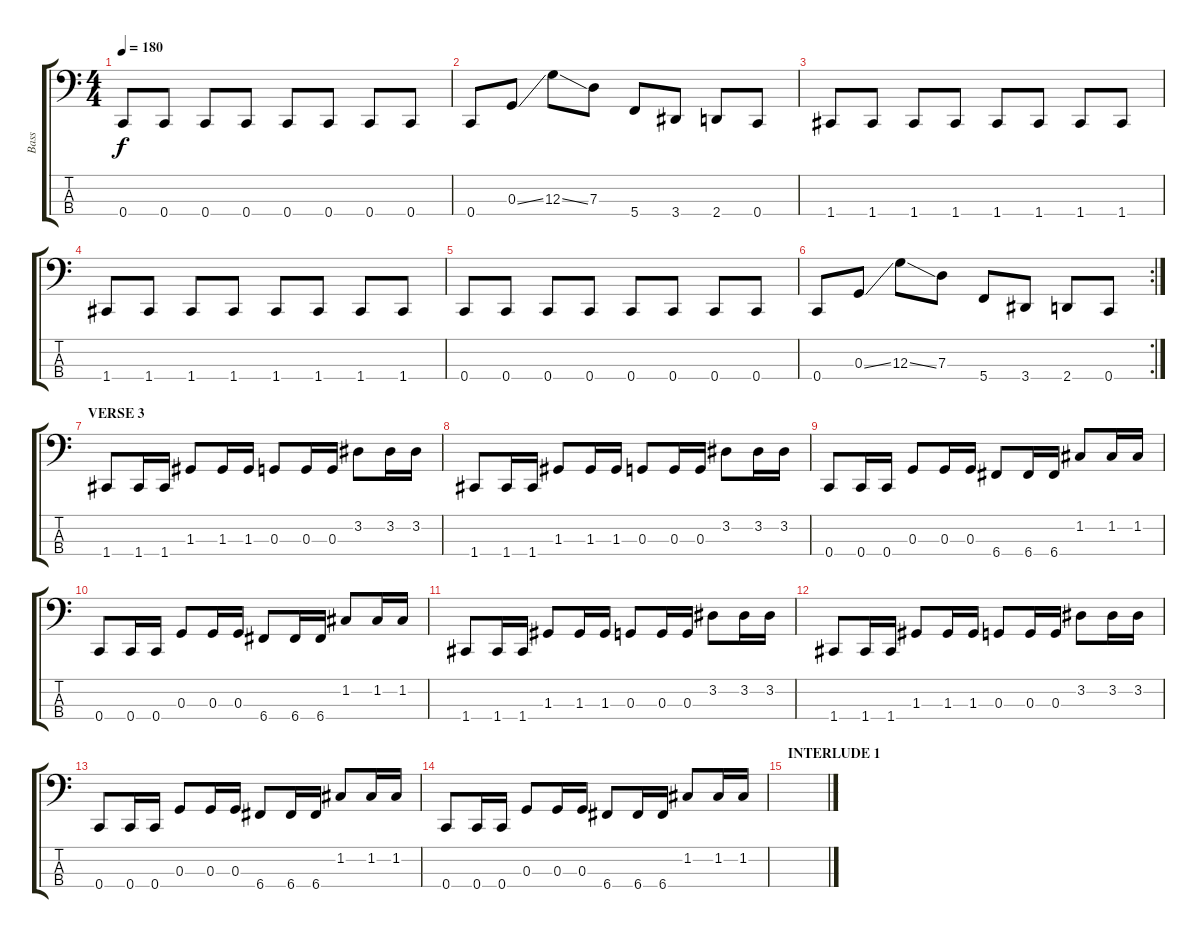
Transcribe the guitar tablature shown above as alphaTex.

\track ("Bass" "Bass") {instrument electricbasspick}
\staff {score tabs}
\tuning (F2 C2 G1 C1) {hide}
\ts (4 4)
\tempo 180
\clef f4
\ks c
0.4.8{dy f} 0.4.8 0.4.8 0.4.8 0.4.8 0.4.8 0.4.8 0.4.8 |
0.4.8 0.3{ss}.8{instrument slapbass1} 12.3{ss}.8 7.3.8 5.4.8{instrument electricbasspick} 3.4.8 2.4.8 0.4.8 |
1.4.8 1.4.8 1.4.8 1.4.8 1.4.8 1.4.8 1.4.8 1.4.8 |
1.4.8 1.4.8 1.4.8 1.4.8 1.4.8 1.4.8 1.4.8 1.4.8 |
0.4.8 0.4.8 0.4.8 0.4.8 0.4.8 0.4.8 0.4.8 0.4.8 |
\rc 2
0.4.8 0.3{ss}.8{instrument slapbass1} 12.3{ss}.8 7.3.8 5.4.8{instrument electricbasspick} 3.4.8 2.4.8 0.4.8 |
\section ("" "VERSE 3")
1.4.8 1.4.16 1.4.16 1.3.8 1.3.16 1.3.16 0.3.8 0.3.16 0.3.16 3.2.8 3.2.16 3.2.16 |
1.4.8 1.4.16 1.4.16 1.3.8 1.3.16 1.3.16 0.3.8 0.3.16 0.3.16 3.2.8 3.2.16 3.2.16 |
0.4.8 0.4.16 0.4.16 0.3.8 0.3.16 0.3.16 6.4.8 6.4.16 6.4.16 1.2.8 1.2.16 1.2.16 |
0.4.8 0.4.16 0.4.16 0.3.8 0.3.16 0.3.16 6.4.8 6.4.16 6.4.16 1.2.8 1.2.16 1.2.16 |
1.4.8 1.4.16 1.4.16 1.3.8 1.3.16 1.3.16 0.3.8 0.3.16 0.3.16 3.2.8 3.2.16 3.2.16 |
1.4.8 1.4.16 1.4.16 1.3.8 1.3.16 1.3.16 0.3.8 0.3.16 0.3.16 3.2.8 3.2.16 3.2.16 |
0.4.8 0.4.16 0.4.16 0.3.8 0.3.16 0.3.16 6.4.8 6.4.16 6.4.16 1.2.8 1.2.16 1.2.16 |
0.4.8 0.4.16 0.4.16 0.3.8 0.3.16 0.3.16 6.4.8 6.4.16 6.4.16 1.2.8 1.2.16 1.2.16 |
\section ("" "INTERLUDE 1")
